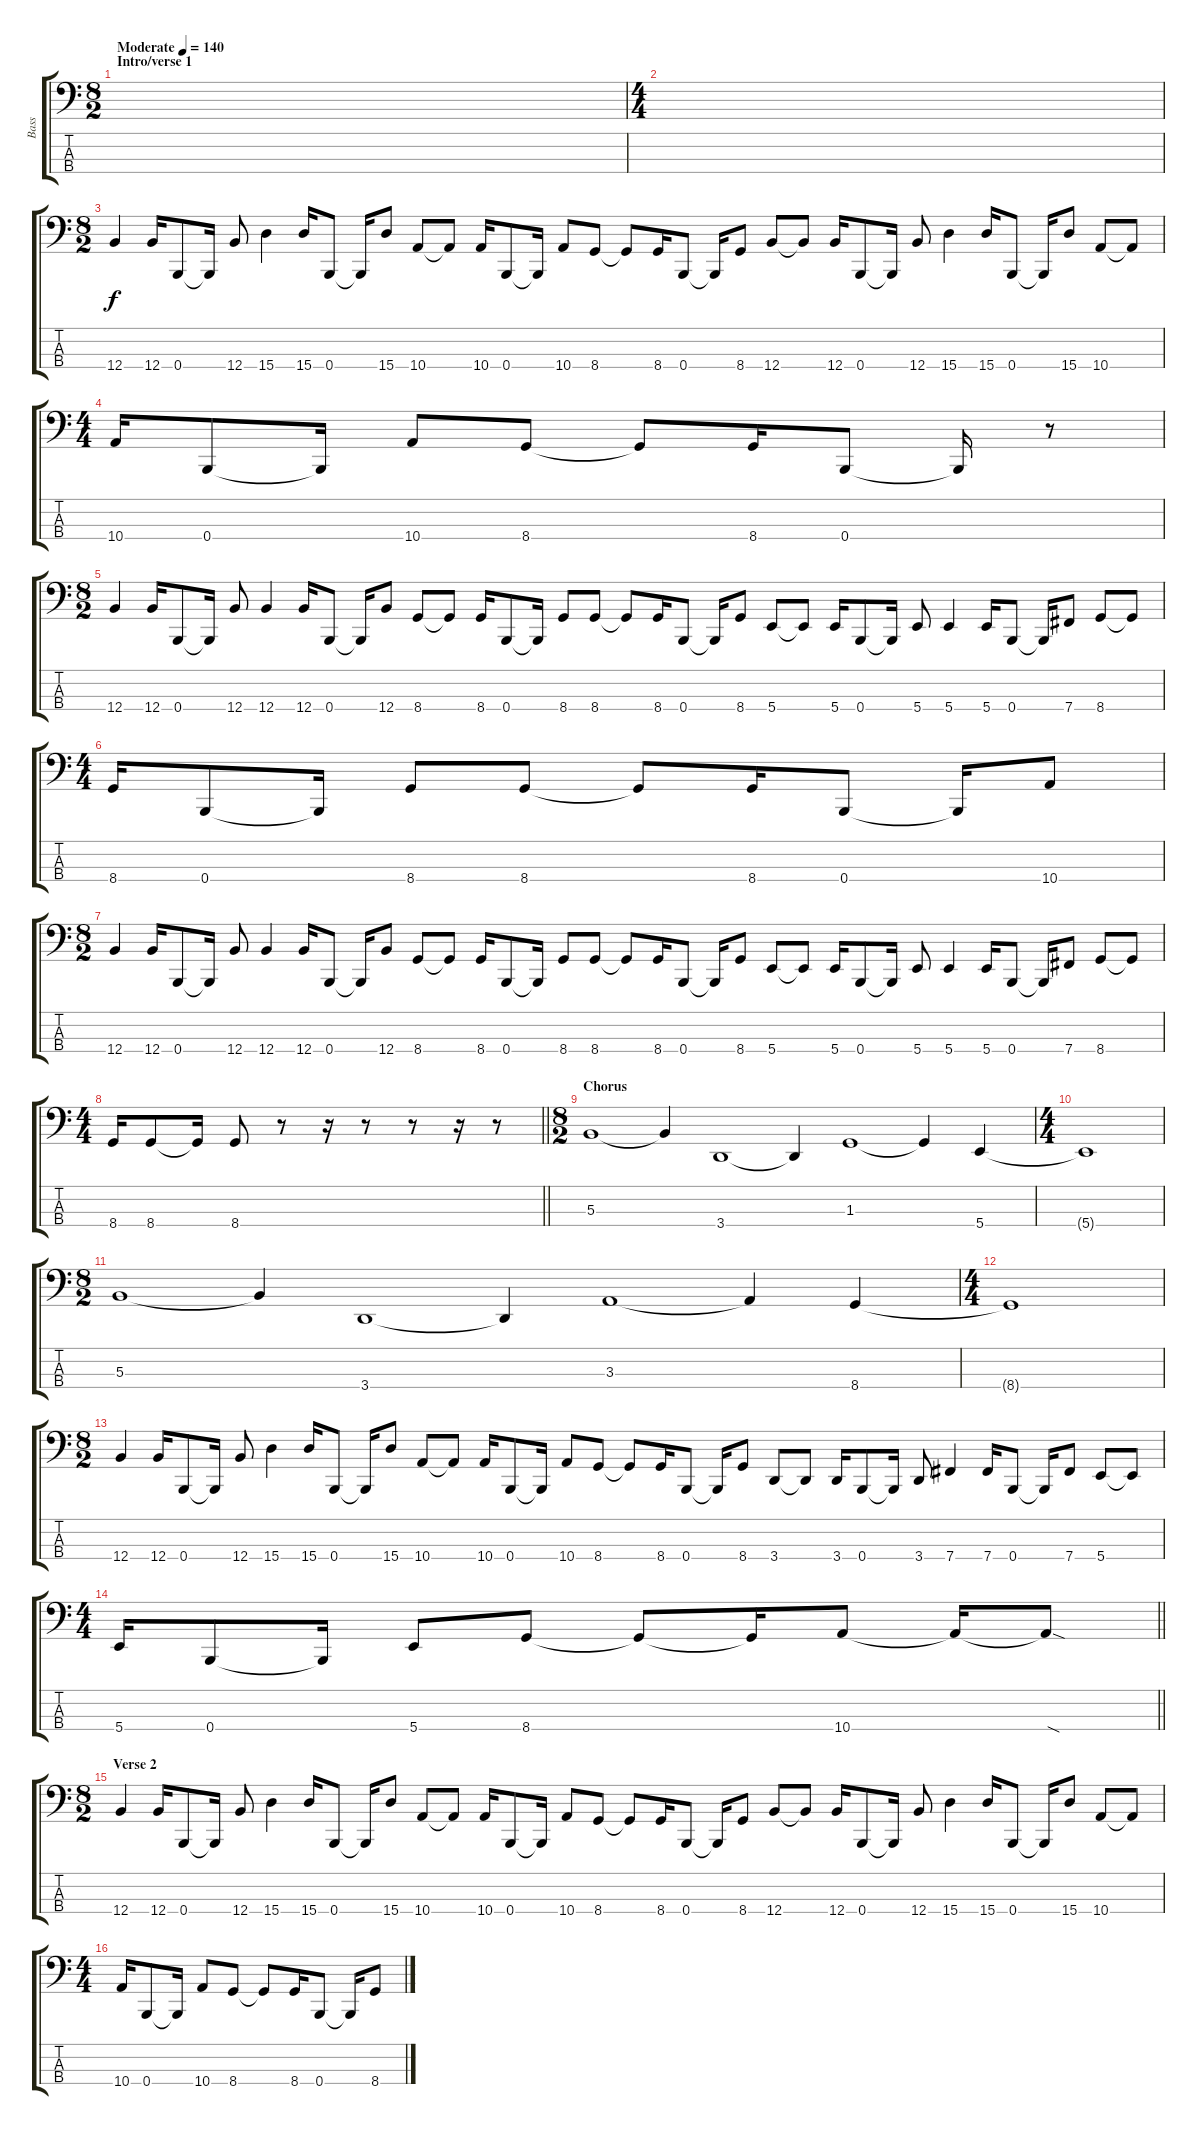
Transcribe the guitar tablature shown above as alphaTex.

\track ("Bass" "Bass") {instrument electricbassfinger}
\staff {score tabs}
\tuning (E2 B1 Gb1 B0) {hide}
\ts (8 2)
\section ("" "Intro/verse 1")
\tempo (140 "Moderate")
\clef f4
\ks c
|
\ts (4 4)
|
\ts (8 2)
12.4.4 12.4.16 0.4.8 0.4{t}.16 12.4.8 15.4.4 15.4.16 0.4.8 0.4{t}.16 15.4.8 10.4.8 10.4{t}.8 10.4.16 0.4.8 0.4{t}.16 10.4.8 8.4.8 8.4{t}.8 8.4.16 0.4.8 0.4{t}.16 8.4.8 12.4.8 12.4{t}.8 12.4.16 0.4.8 0.4{t}.16 12.4.8 15.4.4 15.4.16 0.4.8 0.4{t}.16 15.4.8 10.4.8 10.4{t}.8 |
\ts (4 4)
10.4.16 0.4.8 0.4{t}.16 10.4.8 8.4.8 8.4{t}.8 8.4.16 0.4.8 0.4{t}.16 r.8 |
\ts (8 2)
12.4.4 12.4.16 0.4.8 0.4{t}.16 12.4.8 12.4.4 12.4.16 0.4.8 0.4{t}.16 12.4.8 8.4.8 8.4{t}.8 8.4.16 0.4.8 0.4{t}.16 8.4.8 8.4.8 8.4{t}.8 8.4.16 0.4.8 0.4{t}.16 8.4.8 5.4.8 5.4{t}.8 5.4.16 0.4.8 0.4{t}.16 5.4.8 5.4.4 5.4.16 0.4.8 0.4{t}.16 7.4.8 8.4.8 8.4{t}.8 |
\ts (4 4)
8.4.16 0.4.8 0.4{t}.16 8.4.8 8.4.8 8.4{t}.8 8.4.16 0.4.8 0.4{t}.16 10.4.8 |
\ts (8 2)
12.4.4 12.4.16 0.4.8 0.4{t}.16 12.4.8 12.4.4 12.4.16 0.4.8 0.4{t}.16 12.4.8 8.4.8 8.4{t}.8 8.4.16 0.4.8 0.4{t}.16 8.4.8 8.4.8 8.4{t}.8 8.4.16 0.4.8 0.4{t}.16 8.4.8 5.4.8 5.4{t}.8 5.4.16 0.4.8 0.4{t}.16 5.4.8 5.4.4 5.4.16 0.4.8 0.4{t}.16 7.4.8 8.4.8 8.4{t}.8 |
\ts (4 4)
\barLineRight lightlight
8.4.16 8.4.8 8.4{t}.16 8.4.8 r.8 r.16 r.8 r.8 r.16 r.8 |
\ts (8 2)
\section ("" "Chorus")
5.3.1 5.3{t}.4 3.4.1 3.4{t}.4 1.3.1 1.3{t}.4 5.4.4 |
\ts (4 4)
5.4{t}.1 |
\ts (8 2)
5.3.1 5.3{t}.4 3.4.1 3.4{t}.4 3.3.1 3.3{t}.4 8.4.4 |
\ts (4 4)
8.4{t}.1 |
\ts (8 2)
12.4.4 12.4.16 0.4.8 0.4{t}.16 12.4.8 15.4.4 15.4.16 0.4.8 0.4{t}.16 15.4.8 10.4.8 10.4{t}.8 10.4.16 0.4.8 0.4{t}.16 10.4.8 8.4.8 8.4{t}.8 8.4.16 0.4.8 0.4{t}.16 8.4.8 3.4.8 3.4{t}.8 3.4.16 0.4.8 0.4{t}.16 3.4.8 7.4.4 7.4.16 0.4.8 0.4{t}.16 7.4.8 5.4.8 5.4{t}.8 |
\ts (4 4)
\barLineRight lightlight
5.4.16 0.4.8 0.4{t}.16 5.4.8 8.4.8 8.4{t}.8 8.4{t}.16 10.4.8 10.4{t}.16 10.4{sod t}.8 |
\ts (8 2)
\section ("" "Verse 2")
12.4.4 12.4.16 0.4.8 0.4{t}.16 12.4.8 15.4.4 15.4.16 0.4.8 0.4{t}.16 15.4.8 10.4.8 10.4{t}.8 10.4.16 0.4.8 0.4{t}.16 10.4.8 8.4.8 8.4{t}.8 8.4.16 0.4.8 0.4{t}.16 8.4.8 12.4.8 12.4{t}.8 12.4.16 0.4.8 0.4{t}.16 12.4.8 15.4.4 15.4.16 0.4.8 0.4{t}.16 15.4.8 10.4.8 10.4{t}.8 |
\ts (4 4)
10.4.16 0.4.8 0.4{t}.16 10.4.8 8.4.8 8.4{t}.8 8.4.16 0.4.8 0.4{t}.16 8.4.8
